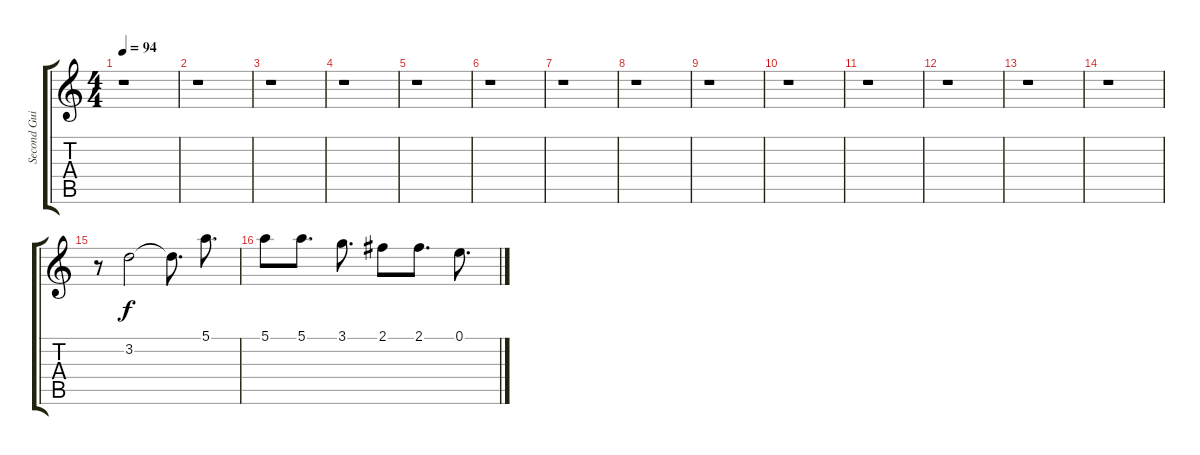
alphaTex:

\track ("Second Guitar" "Second Gui") {instrument overdrivenguitar}
\staff {score tabs}
\tuning (E4 B3 G3 D3 A2 E2) {hide}
\ts (4 4)
\tempo 94
\clef g2
\ks c
r.1{dy f} |
r.1 |
r.1 |
r.1 |
r.1 |
r.1 |
r.1 |
r.1 |
r.1 |
r.1 |
r.1 |
r.1 |
r.1 |
r.1 |
r.8 3.2.2 3.2{t}.8{d} 5.1.8{d} |
5.1.8 5.1.8{d} 3.1.8{d} 2.1.8 2.1.8{d} 0.1.8{d}
